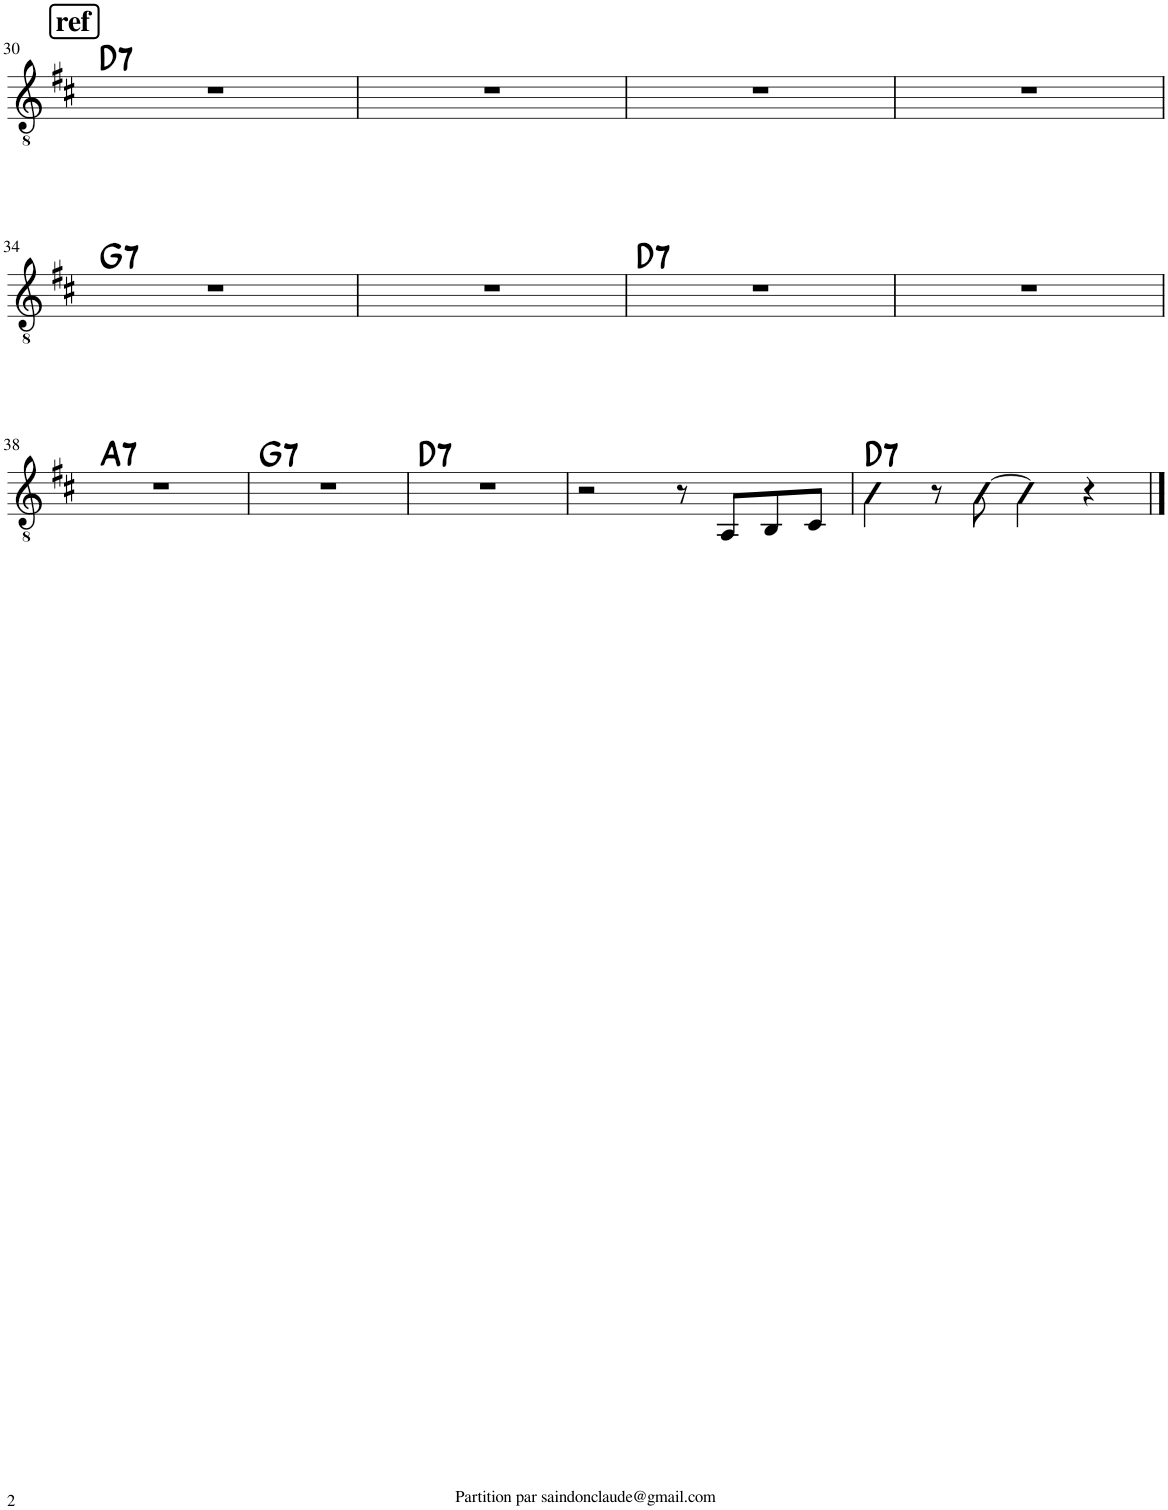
**kern	**harte
*part1	*part1
*staff1	*
*I"Classical Guitar	*
*I'Guit.	*
!!LO:PB:g=z
*clefGv2	*
*k[f#c#]	*
*M4/4	*
!!LO:REH:place=s1:a:B:rj:fs=14:t=ref
=30	=30
!	!LO:H:kt=7
1r	D:7
=31	=31
1r	.
=32	=32
1r	.
=33	=33
1r	.
!!LO:LB:g=z
=34	=34
!	!LO:H:kt=7
1r	G:7
=35	=35
1r	.
=36	=36
!	!LO:H:kt=7
1r	D:7
=37	=37
1r	.
!!LO:LB:g=z
=38	=38
!	!LO:H:kt=7
1r	A:7
=39	=39
!	!LO:H:kt=7
1r	G:7
=40	=40
!	!LO:H:kt=7
1r	D:7
=41	=41
2r	.
8r	.
8AA/L	.
8BB/	.
8C#/J	.
=42	=42
!	!LO:H:kt=7
4D\ 4F#\ 4A\	D:7
8r	.
[8d\	.
4d\]	.
4r	.
==	==
*-	*-
